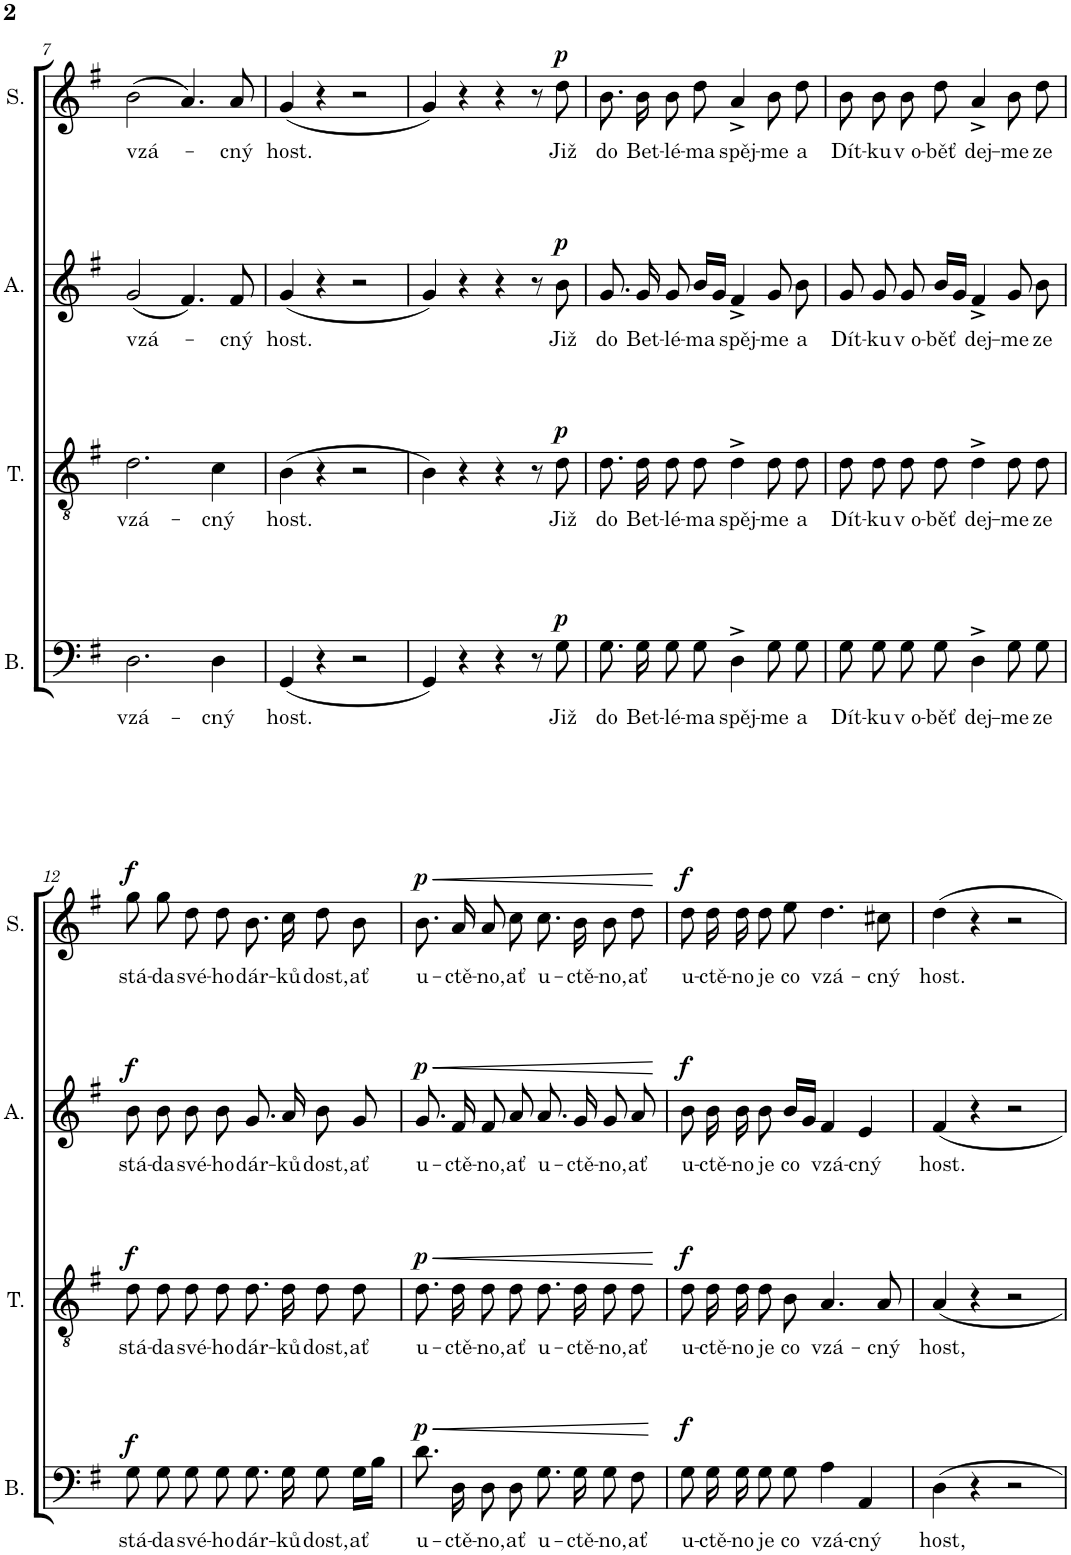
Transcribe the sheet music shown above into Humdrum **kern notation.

**kern	**text	**dynam	**kern	**text	**dynam	**kern	**text	**dynam	**kern	**text	**dynam
*part4	*part4	*part4	*part3	*part3	*part3	*part2	*part2	*part2	*part1	*part1	*part1
*staff4	*staff4	*staff4	*staff3	*staff3	*staff3	*staff2	*staff2	*staff2	*staff1	*staff1	*staff1
*I"Bas	*	*	*I"Tenor	*	*	*I"Alt	*	*	*I"Soprán	*	*
*I'B.	*	*	*I'T.	*	*	*I'A.	*	*	*I'S.	*	*
!!LO:PB:g=z
*clefF4	*	*	*clefGv2	*	*	*clefG2	*	*	*clefG2	*	*
*k[f#]	*	*	*k[f#]	*	*	*k[f#]	*	*	*k[f#]	*	*
*M4/4	*	*	*M4/4	*	*	*M4/4	*	*	*M4/4	*	*
*met(c)	*	*	*met(c)	*	*	*met(c)	*	*	*met(c)	*	*
=7	=7	=7	=7	=7	=7	=7	=7	=7	=7	=7	=7
!	!LO:LY:b	!	!	!LO:LY:b	!	!	!LO:LY:b	!	!	!LO:LY:b	!
2.D\	vzá-	.	2.d\	vzá-	.	(2g/	vzá-	.	(2b\	vzá-	.
.	.	.	.	.	.	4.f#/)	.	.	4.a/)	.	.
!	!LO:LY:b	!	!	!LO:LY:b	!	!	!	!	!	!	!
4D\	-cný	.	4c\	-cný	.	.	.	.	.	.	.
!	!	!	!	!	!	!	!LO:LY:b	!	!	!LO:LY:b	!
.	.	.	.	.	.	8f#/	-cný	.	8a/	-cný	.
=8	=8	=8	=8	=8	=8	=8	=8	=8	=8	=8	=8
!	!LO:LY:b	!	!	!LO:LY:b	!	!	!LO:LY:b	!	!	!LO:LY:b	!
(4GG/	host.	.	(4B\	host.	.	(4g/	host.	.	(4g/	host.	.
4r	.	.	4r	.	.	4r	.	.	4r	.	.
2r	.	.	2r	.	.	2r	.	.	2r	.	.
=9	=9	=9	=9	=9	=9	=9	=9	=9	=9	=9	=9
4GG/)	.	.	4B\)	.	.	4g/)	.	.	4g/)	.	.
4r	.	.	4r	.	.	4r	.	.	4r	.	.
4r	.	.	4r	.	.	4r	.	.	4r	.	.
8r	.	.	8r	.	.	8r	.	.	8r	.	.
!	!LO:LY:b	!LO:DY:a	!	!LO:LY:b	!LO:DY:a	!	!LO:LY:b	!LO:DY:a	!	!LO:LY:b	!LO:DY:a
8G\	Již	p	8d\	Již	p	8b\	Již	p	8dd\	Již	p
=10	=10	=10	=10	=10	=10	=10	=10	=10	=10	=10	=10
!	!LO:LY:b	!	!	!LO:LY:b	!	!	!LO:LY:b	!	!	!LO:LY:b	!
8.G\	do	.	8.d\L	do	.	8.g/	do	.	8.b\L	do	.
!	!LO:LY:b	!	!	!LO:LY:b	!	!	!LO:LY:b	!	!	!LO:LY:b	!
16G\	Bet-	.	16d\Jk	Bet-	.	16g/	Bet-	.	16b\Jk	Bet-	.
!	!LO:LY:b	!	!	!LO:LY:b	!	!	!LO:LY:b	!	!	!LO:LY:b	!
8G\	-lé-	.	8d\L	-lé-	.	8g/	-lé-	.	8b\L	-lé-	.
!	!LO:LY:b	!	!	!LO:LY:b	!	!	!LO:LY:b	!	!	!LO:LY:b	!
8G\	-ma	.	8d\J	-ma	.	16b/LL	-ma	.	8dd\J	-ma	.
.	.	.	.	.	.	16g/JJ	.	.	.	.	.
!	!LO:LY:b	!	!	!LO:LY:b	!	!	!LO:LY:b	!	!	!LO:LY:b	!
4D^\	spěj-	.	4d^\	spěj-	.	4f#^/	spěj-	.	4a^</	spěj-	.
!	!LO:LY:b	!	!	!LO:LY:b	!	!	!LO:LY:b	!	!	!LO:LY:b	!
8G\	-me	.	8d\L	-me	.	8g/	-me	.	8b\L	-me	.
!	!LO:LY:b	!	!	!LO:LY:b	!	!	!LO:LY:b	!	!	!LO:LY:b	!
8G\	a	.	8d\J	a	.	8b\	a	.	8dd\J	a	.
=11	=11	=11	=11	=11	=11	=11	=11	=11	=11	=11	=11
!	!LO:LY:b	!	!	!LO:LY:b	!	!	!LO:LY:b	!	!	!LO:LY:b	!
8G\	Dít-	.	8d\L	Dít-	.	8g/	Dít-	.	8b\L	Dít-	.
!	!LO:LY:b	!	!	!LO:LY:b	!	!	!LO:LY:b	!	!	!LO:LY:b	!
8G\	-ku	.	8d\J	-ku	.	8g/	-ku	.	8b\J	-ku	.
!	!LO:LY:b	!	!	!LO:LY:b	!	!	!LO:LY:b	!	!	!LO:LY:b	!
8G\	v o-	.	8d\L	v o-	.	8g/	v o-	.	8b\L	v o-	.
!	!LO:LY:b	!	!	!LO:LY:b	!	!	!LO:LY:b	!	!	!LO:LY:b	!
8G\	-běť	.	8d\J	-běť	.	16b/LL	-běť	.	8dd\J	-běť	.
.	.	.	.	.	.	16g/JJ	.	.	.	.	.
!	!LO:LY:b	!	!	!LO:LY:b	!	!	!LO:LY:b	!	!	!LO:LY:b	!
4D^\	dej-	.	4d^\	dej-	.	4f#^/	dej-	.	4a^</	dej-	.
!	!LO:LY:b	!	!	!LO:LY:b	!	!	!LO:LY:b	!	!	!LO:LY:b	!
8G\	-me	.	8d\L	-me	.	8g/	-me	.	8b\L	-me	.
!	!LO:LY:b	!	!	!LO:LY:b	!	!	!LO:LY:b	!	!	!LO:LY:b	!
8G\	ze	.	8d\J	ze	.	8b\	ze	.	8dd\J	ze	.
!!LO:LB:g=z
=12	=12	=12	=12	=12	=12	=12	=12	=12	=12	=12	=12
!	!LO:LY:b	!LO:DY:a	!	!LO:LY:b	!LO:DY:a	!	!LO:LY:b	!LO:DY:a	!	!LO:LY:b	!LO:DY:a
8G\	stá-	f	8d\L	stá-	f	8b\	stá-	f	8gg\L	stá-	f
!	!LO:LY:b	!	!	!LO:LY:b	!	!	!LO:LY:b	!	!	!LO:LY:b	!
8G\	-da	.	8d\J	-da	.	8b\	-da	.	8gg\J	-da	.
!	!LO:LY:b	!	!	!LO:LY:b	!	!	!LO:LY:b	!	!	!LO:LY:b	!
8G\	své-	.	8d\L	své-	.	8b\	své-	.	8dd\L	své-	.
!	!LO:LY:b	!	!	!LO:LY:b	!	!	!LO:LY:b	!	!	!LO:LY:b	!
8G\	-ho	.	8d\J	-ho	.	8b\	-ho	.	8dd\J	-ho	.
!	!LO:LY:b	!	!	!LO:LY:b	!	!	!LO:LY:b	!	!	!LO:LY:b	!
8.G\	dár-	.	8.d\L	dár-	.	8.g/	dár-	.	8.b\L	dár-	.
!	!LO:LY:b	!	!	!LO:LY:b	!	!	!LO:LY:b	!	!	!LO:LY:b	!
16G\	-ků	.	16d\Jk	-ků	.	16a/	-ků	.	16cc\Jk	-ků	.
!	!LO:LY:b	!	!	!LO:LY:b	!	!	!LO:LY:b	!	!	!LO:LY:b	!
8G\	dost,	.	8d\L	dost,	.	8b\	dost,	.	8dd\L	dost,	.
!	!LO:LY:b	!	!	!LO:LY:b	!	!	!LO:LY:b	!	!	!LO:LY:b	!
16G\LL	ať	.	8d\J	ať	.	8g/	ať	.	8b\J	ať	.
16B\JJ	.	.	.	.	.	.	.	.	.	.	.
=13	=13	=13	=13	=13	=13	=13	=13	=13	=13	=13	=13
!	!LO:LY:b	!LO:HP:b	!	!LO:LY:b	!LO:HP:b	!	!LO:LY:b	!LO:HP:b	!	!LO:LY:b	!LO:HP:b
!	!	!LO:DY:n=1:a	!	!	!LO:DY:n=1:a	!	!	!LO:DY:n=1:a	!	!	!LO:DY:n=1:a
8.d\	u-	< p	8.d\L	u-	< p	8.g/	u-	< p	8.b/L	u-	< p
!	!LO:LY:b	!	!	!LO:LY:b	!	!	!LO:LY:b	!	!	!LO:LY:b	!
16D\	-ctě-	.	16d\Jk	-ctě-	.	16f#/	-ctě-	.	16a/Jk	-ctě-	.
!	!LO:LY:b	!	!	!LO:LY:b	!	!	!LO:LY:b	!	!	!LO:LY:b	!
8D\	-no,	.	8d\L	-no,	.	8f#/	-no,	.	8a\L	-no,	.
!	!LO:LY:b	!	!	!LO:LY:b	!	!	!LO:LY:b	!	!	!LO:LY:b	!
8D\	ať	.	8d\J	ať	.	8a/	ať	.	8cc\J	ať	.
!	!LO:LY:b	!	!	!LO:LY:b	!	!	!LO:LY:b	!	!	!LO:LY:b	!
8.G\	u-	.	8.d\L	u-	.	8.a/	u-	.	8.cc\L	u-	.
!	!LO:LY:b	!	!	!LO:LY:b	!	!	!LO:LY:b	!	!	!LO:LY:b	!
16G\	-ctě-	.	16d\Jk	-ctě-	.	16g/	-ctě-	.	16b\Jk	-ctě-	.
!	!LO:LY:b	!	!	!LO:LY:b	!	!	!LO:LY:b	!	!	!LO:LY:b	!
8G\	-no,	.	8d\L	-no,	.	8g/	-no,	.	8b\L	-no,	.
!	!LO:LY:b	!	!	!LO:LY:b	!	!	!LO:LY:b	!	!	!LO:LY:b	!
8F#\	ať	.	8d\J	ať	.	8a/	ať	.	8dd\J	ať	.
.	.	[	.	.	[	.	.	[	.	.	[
=14	=14	=14	=14	=14	=14	=14	=14	=14	=14	=14	=14
!	!LO:LY:b	!LO:DY:a	!	!LO:LY:b	!LO:DY:a	!	!LO:LY:b	!LO:DY:a	!	!LO:LY:b	!LO:DY:a
8G\	u-	f	8d\L	u-	f	8b\	u-	f	8dd\L	u-	f
!	!LO:LY:b	!	!	!LO:LY:b	!	!	!LO:LY:b	!	!	!LO:LY:b	!
16G\	-ctě-	.	16d\L	-ctě-	.	16b\	-ctě-	.	16dd\L	-ctě-	.
!	!LO:LY:b	!	!	!LO:LY:b	!	!	!LO:LY:b	!	!	!LO:LY:b	!
16G\	-no	.	16d\JJ	-no	.	16b\	-no	.	16dd\JJ	-no	.
!	!LO:LY:b	!	!	!LO:LY:b	!	!	!LO:LY:b	!	!	!LO:LY:b	!
8G\	je	.	8d\L	je	.	8b\	je	.	8dd\L	je	.
!	!LO:LY:b	!	!	!LO:LY:b	!	!	!LO:LY:b	!	!	!LO:LY:b	!
8G\	co	.	8B\J	co	.	16b/LL	co	.	8ee\J	co	.
.	.	.	.	.	.	16g/JJ	.	.	.	.	.
!	!LO:LY:b	!	!	!LO:LY:b	!	!	!LO:LY:b	!	!	!LO:LY:b	!
4A\	vzá-	.	4.A/	vzá-	.	4f#/	vzá-	.	4.dd\	vzá-	.
!	!LO:LY:b	!	!	!	!	!	!LO:LY:b	!	!	!	!
4AA/	-cný	.	.	.	.	4e/	-cný	.	.	.	.
!	!	!	!	!LO:LY:b	!	!	!	!	!	!LO:LY:b	!
.	.	.	8A/	-cný	.	.	.	.	8cc#X\	-cný	.
=15	=15	=15	=15	=15	=15	=15	=15	=15	=15	=15	=15
!	!LO:LY:b	!	!	!LO:LY:b	!	!	!LO:LY:b	!	!	!LO:LY:b	!
4D\	host,	.	4A/	host,	.	4f#/	host.	.	4dd\	host.	.
4r	.	.	4r	.	.	4r	.	.	4r	.	.
2r	.	.	2r	.	.	2r	.	.	2r	.	.
=	=	=	=	=	=	=	=	=	=	=	=
*-	*-	*-	*-	*-	*-	*-	*-	*-	*-	*-	*-
